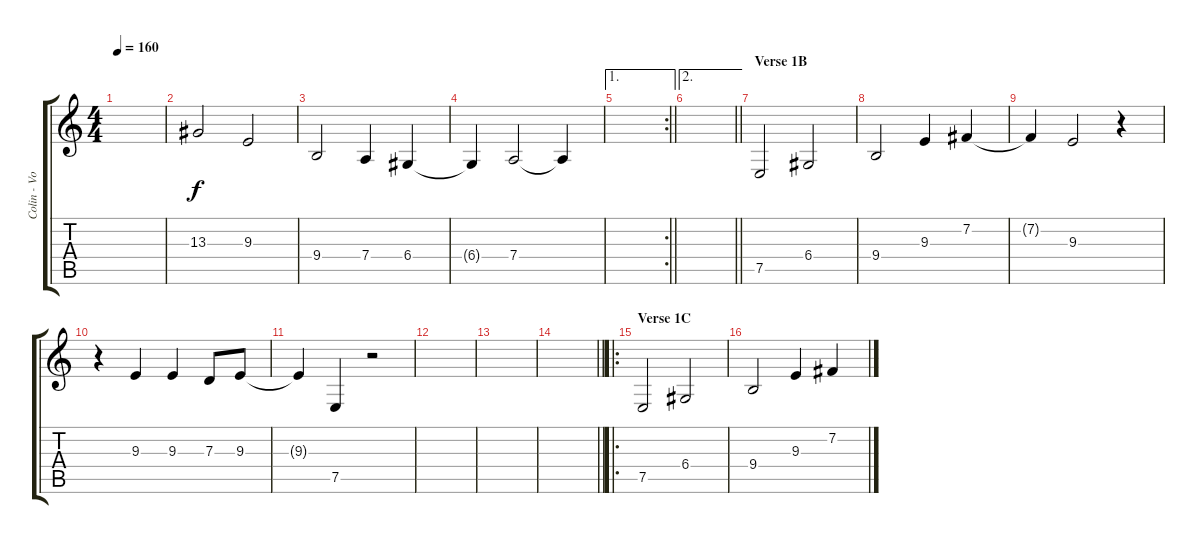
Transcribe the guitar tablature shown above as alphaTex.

\track ("Colin - Vocals" "Colin - Vo") {instrument fiddle}
\staff {score tabs}
\tuning (E4 B3 G3 D3 A2 E2) {hide}
\ts (4 4)
\tempo 160
\clef g2
\ks c
|
13.3.2 9.3.2 |
9.4.2 7.4.4 6.4.4 |
6.4{t}.4 7.4.2 7.4{t}.4 |
\ae 1
\rc 2
\barLineRight lightlight
|
\ae 2
\barLineRight lightlight
|
\section ("" "Verse 1B")
7.5.2 6.4.2 |
9.4.2 9.3.4 7.2.4 |
7.2{t}.4 9.3.2 r.4 |
r.4 9.3.4 9.3.4 7.3.8 9.3.8 |
9.3{t}.4 7.5.4 r.2 |
|
|
\barLineRight lightlight
|
\ro
\section ("" "Verse 1C")
7.5.2 6.4.2 |
9.4.2 9.3.4 7.2.4
